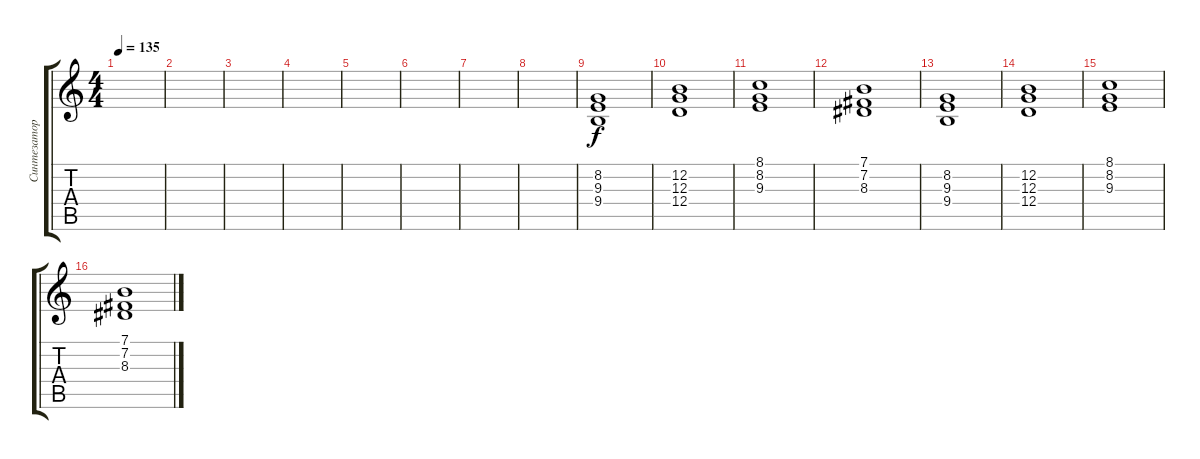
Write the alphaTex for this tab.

\track ("Синтезатор 1" "Синтезатор") {instrument synthstrings2}
\staff {score tabs}
\tuning (E4 B3 G3 D3 A2 E2) {hide}
\ts (4 4)
\tempo 135
\clef g2
\ks c
|
|
|
|
|
|
|
|
(8.2 9.3 9.4).1 |
(12.2 12.3 12.4).1 |
(8.1 8.2 9.3).1 |
(7.1 7.2 8.3).1 |
(8.2 9.3 9.4).1 |
(12.2 12.3 12.4).1 |
(8.1 8.2 9.3).1 |
(7.1 7.2 8.3).1
